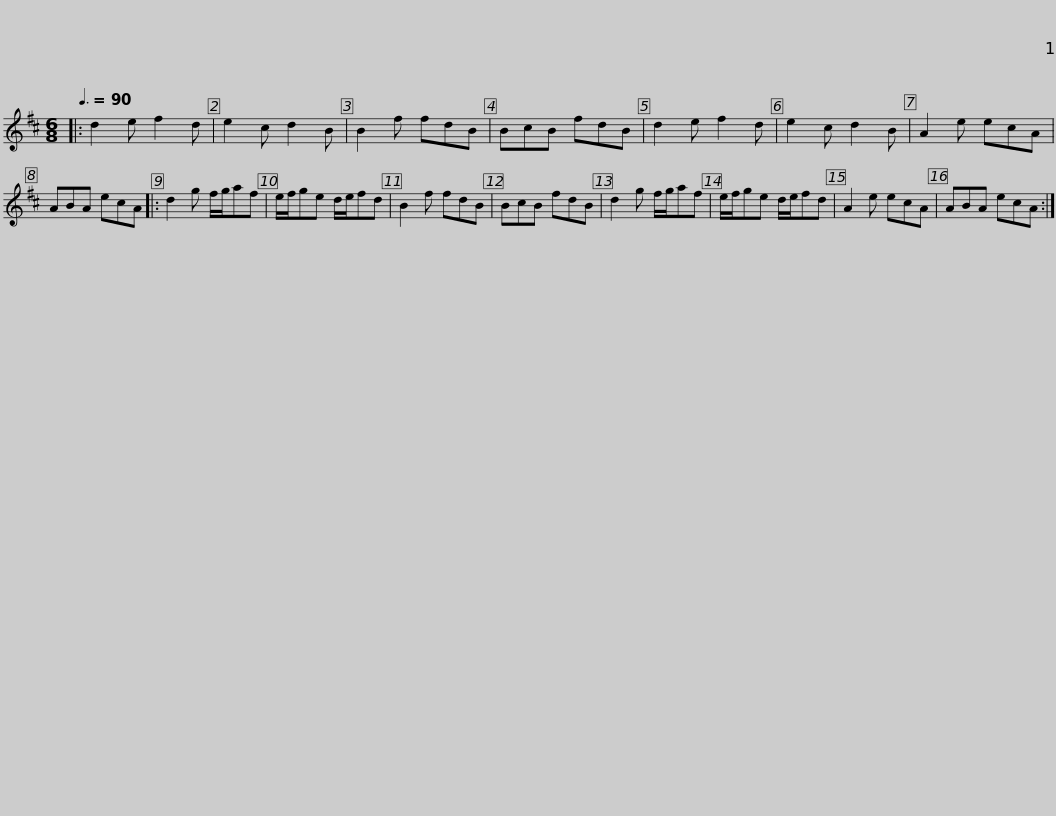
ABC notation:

X:1
L:1/8
Q:3/8=90
M:6/8
I:linebreak $
K:Bmin
V:1 treble
V:1
|: d2 e f2 d | e2 c d2 B | B2 f fdB | BcB fdB | d2 e f2 d | %5
 e2 c d2 B | A2 e ecA | ABA ecA |:$ d2 g f/g/af | e/f/ge d/e/fd | %10
 B2 f fdB | BcB fdB | d2 g f/g/af | e/f/ge d/e/fd | A2 e ecA |$ %15
 ABA ecA :| %16
